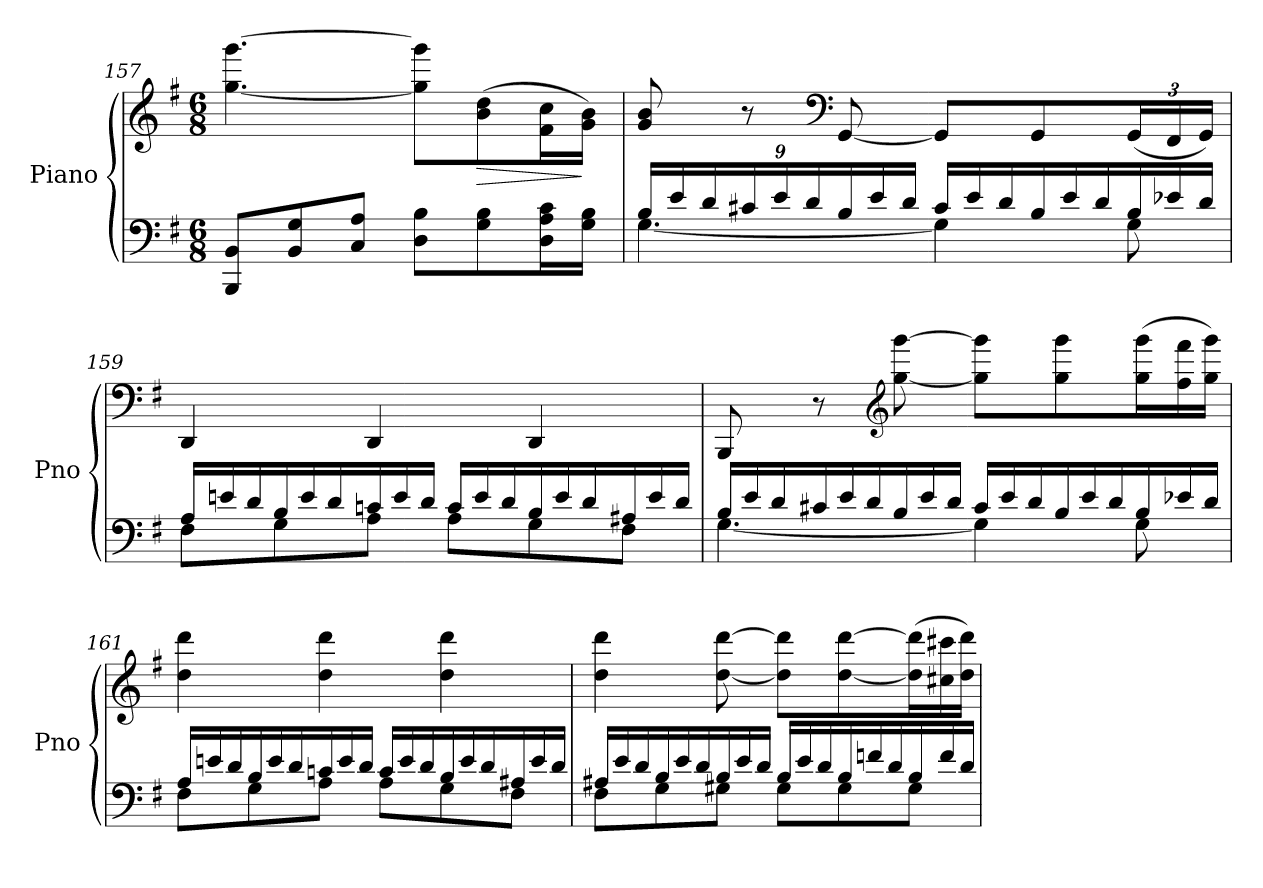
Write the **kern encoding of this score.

**kern	**kern	**dynam
*part1	*part1	*part1
*staff2	*staff1	*staff1/2
*I"Piano	*	*
*I'Pno	*	*
*clefF4	*clefG2	*
*k[f#]	*k[f#]	*
*M6/8	*M6/8	*
=157	=157	=157
!	!	!LO:DY:b
8BBB/ 8BB/L	[4.gg\ [4.ggg\	other-dynamics
8BB/ 8G/	.	.
8C/ 8A/J	.	.
8D\ 8B\L	8gg\] 8ggg\]L	.
!	!	!LO:HP:b
8G\ 8B\	(8b\ 8dd\	>
16D\ 16A\ 16c\L	16f#\ 16cc\L	.
16G\ 16B\JJ	16g\ 16b\JJ)	]
!!LO:LB:g=z
=158	=158	=158
*Xbrackettup	*	*
*^	*	*
!	!	!	!LO:DY:b
!	!	!	!LO:DY:n=1:b
24B/LL	[4.G\	8g/ 8b/	p other-dynamics
24e/	.	.	.
24d/	.	.	.
*Xtuplet	*	*	*
24c#X/	.	8r	.
24e/	.	.	.
24d/	.	.	.
*	*	*clefF4	*
24B/	.	[8GG/	.
24e/	.	.	.
24d/JJ	.	.	.
24c#/LL	4G\]	8GG/L]	.
24e/	.	.	.
24d/	.	.	.
24B/	.	8GG/	.
24e/	.	.	.
24d/	.	.	.
*	*	*Xbrackettup	*
24B/	8G\	(>24GG/L	.
24e-X/	.	24FF#/	.
24d/JJ	.	24GG/JJ)	.
!!LO:LB:g=z
=159	=159	=159	=159
24A/LL	8F#\L	4DD/	.
24en/	.	.	.
24d/	.	.	.
24B/	8G\	.	.
24e/	.	.	.
24d/	.	.	.
24cn/	8A\J	4DD/	.
24e/	.	.	.
24d/JJ	.	.	.
24c/LL	8A\L	.	.
24e/	.	.	.
24d/	.	.	.
24B/	8G\	4DD/	.
24e/	.	.	.
24d/	.	.	.
24A#X/	8F#\J	.	.
24e/	.	.	.
24d/JJ	.	.	.
=160	=160	=160	=160
24B/LL	[4.G\	8BBB/	.
24e/	.	.	.
24d/	.	.	.
24c#X/	.	8r	.
24e/	.	.	.
24d/	.	.	.
*	*	*clefG2	*
24B/	.	[8gg\ [8ggg\	.
24e/	.	.	.
24d/JJ	.	.	.
24c#/LL	4G\]	8gg\] 8ggg\]L	.
24e/	.	.	.
24d/	.	.	.
24B/	.	8gg\ 8ggg\	.
24e/	.	.	.
24d/	.	.	.
*	*	*Xtuplet	*
24B/	8G\	(24gg\ 24ggg\L	.
24e-X/	.	24ff#\ 24fff#\	.
24d/JJ	.	24gg\ 24ggg\JJ)	.
!!LO:LB:g=z
=161	=161	=161	=161
24A/LL	8F#\L	4dd\ 4ddd\	.
24en/	.	.	.
24d/	.	.	.
24B/	8G\	.	.
24e/	.	.	.
24d/	.	.	.
24cn/	8A\J	4dd\ 4ddd\	.
24e/	.	.	.
24d/JJ	.	.	.
24c/LL	8A\L	.	.
24e/	.	.	.
24d/	.	.	.
24B/	8G\	4dd\ 4ddd\	.
24e/	.	.	.
24d/	.	.	.
24A#X/	8F#\J	.	.
24e/	.	.	.
24d/JJ	.	.	.
=162	=162	=162	=162
24A#X/LL	8F#\L	4dd\ 4ddd\	.
24e/	.	.	.
24d/	.	.	.
24B/	8G\	.	.
24e/	.	.	.
24d/	.	.	.
24B/	8G#X\J	[8dd\ [8ddd\	.
24e/	.	.	.
24d/JJ	.	.	.
24B/LL	8G#\L	8dd\] 8ddd\]L	.
!	!	!	!LO:DY:a=2
24e/	.	.	other-dynamics
24d/	.	.	.
24B/	8G#\	[8dd\ [8ddd\	.
24fn/	.	.	.
24d/	.	.	.
24B/	8G#\J	(24dd\] 24ddd\]L	.
24f/	.	24cc#X\ 24ccc#X\	.
24d/JJ	.	24dd\ 24ddd\JJ)	.
*v	*v	*	*
=	=	=
*-	*-	*-
